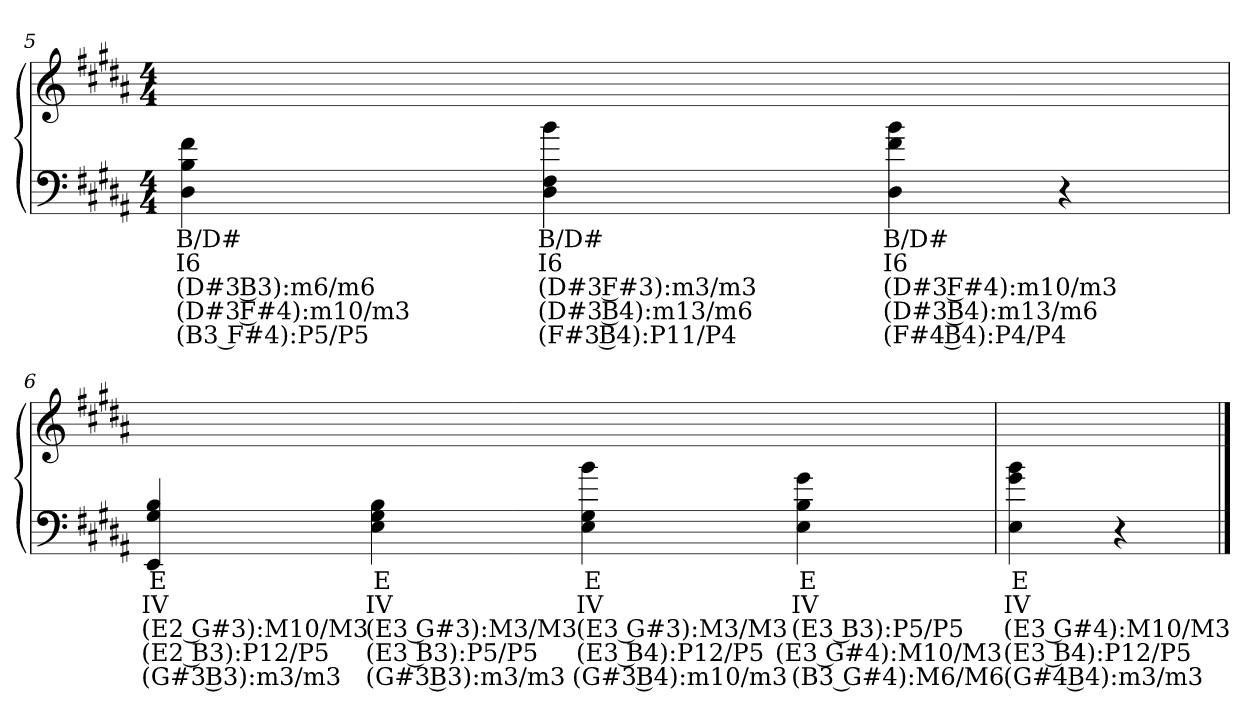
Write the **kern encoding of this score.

**kern	**text	**text	**text	**text	**text	**kern
*part2	*part2	*part2	*part2	*part2	*part2	*part1
*staff2	*staff2	*staff2	*staff2	*staff2	*staff2	*staff1
*clefF4	*	*	*	*	*	*clefG2
*k[f#c#g#d#a#]	*	*	*	*	*	*k[f#c#g#d#a#]
*B:	*	*	*	*	*	*B:
*M4/4	*	*	*	*	*	*M4/4
=5	=5	=5	=5	=5	=5	=5
4D# 4B 4f#	B/D#	I6	(D#3 B3):m6/m6	(D#3 F#4):m10/m3	(B3 F#4):P5/P5	1ryy
4D# 4F# 4b	B/D#	I6	(D#3 F#3):m3/m3	(D#3 B4):m13/m6	(F#3 B4):P11/P4	.
4D# 4f# 4b	B/D#	I6	(D#3 F#4):m10/m3	(D#3 B4):m13/m6	(F#4 B4):P4/P4	.
4r	.	.	.	.	.	.
=6	=6	=6	=6	=6	=6	=6
4EE 4G# 4B	E	IV	(E2 G#3):M10/M3	(E2 B3):P12/P5	(G#3 B3):m3/m3	1ryy
4E 4G# 4B	E	IV	(E3 G#3):M3/M3	(E3 B3):P5/P5	(G#3 B3):m3/m3	.
4E 4G# 4b	E	IV	(E3 G#3):M3/M3	(E3 B4):P12/P5	(G#3 B4):m10/m3	.
4E 4B 4g#	E	IV	(E3 B3):P5/P5	(E3 G#4):M10/M3	(B3 G#4):M6/M6	.
=7	=7	=7	=7	=7	=7	=7
4E 4g# 4b	E	IV	(E3 G#4):M10/M3	(E3 B4):P12/P5	(G#4 B4):m3/m3	2ryy
4r	.	.	.	.	.	.
==	==	==	==	==	==	==
*-	*-	*-	*-	*-	*-	*-
